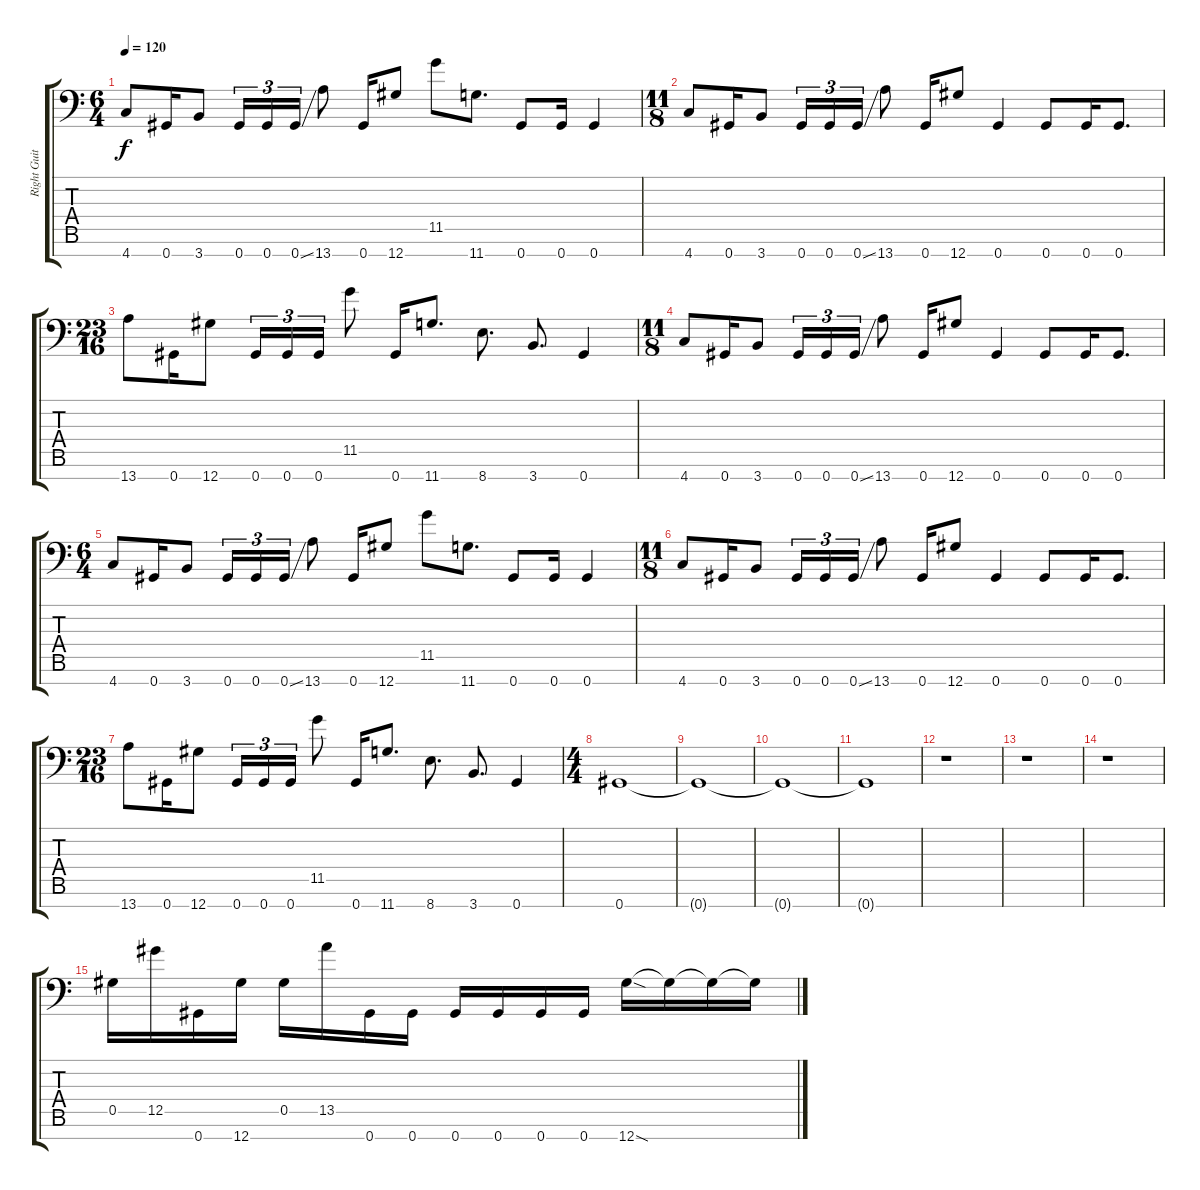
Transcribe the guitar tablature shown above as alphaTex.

\track ("Right Guitar" "Right Guit") {instrument distortionguitar}
\staff {score tabs}
\tuning (Eb4 Bb3 Gb3 Db3 Ab2 Eb2 Ab1) {hide}
\ts (6 4)
\tempo 120
\clef f4
\ks c
4.7.8{dy f} 0.7.16 3.7.8 0.7.16{tu (3 2)} 0.7.16{tu (3 2)} 0.7{ss}.16{tu (3 2)} 13.7.8 0.7.16 12.7.8 11.5.8 11.7.8{d} 0.7.8 0.7.16 0.7.4 |
\ts (11 8)
4.7.8 0.7.16 3.7.8 0.7.16{tu (3 2)} 0.7.16{tu (3 2)} 0.7{ss}.16{tu (3 2)} 13.7.8 0.7.16 12.7.8 0.7.4 0.7.8 0.7.16 0.7.8{d} |
\ts (23 16)
13.7.8 0.7.16 12.7.8 0.7.16{tu (3 2)} 0.7.16{tu (3 2)} 0.7.16{tu (3 2)} 11.5.8 0.7.16 11.7.8{d} 8.7.8{d} 3.7.8{d} 0.7.4 |
\ts (11 8)
4.7.8 0.7.16 3.7.8 0.7.16{tu (3 2)} 0.7.16{tu (3 2)} 0.7{ss}.16{tu (3 2)} 13.7.8 0.7.16 12.7.8 0.7.4 0.7.8 0.7.16 0.7.8{d} |
\ts (6 4)
4.7.8 0.7.16 3.7.8 0.7.16{tu (3 2)} 0.7.16{tu (3 2)} 0.7{ss}.16{tu (3 2)} 13.7.8 0.7.16 12.7.8 11.5.8 11.7.8{d} 0.7.8 0.7.16 0.7.4 |
\ts (11 8)
4.7.8 0.7.16 3.7.8 0.7.16{tu (3 2)} 0.7.16{tu (3 2)} 0.7{ss}.16{tu (3 2)} 13.7.8 0.7.16 12.7.8 0.7.4 0.7.8 0.7.16 0.7.8{d} |
\ts (23 16)
13.7.8 0.7.16 12.7.8 0.7.16{tu (3 2)} 0.7.16{tu (3 2)} 0.7.16{tu (3 2)} 11.5.8 0.7.16 11.7.8{d} 8.7.8{d} 3.7.8{d} 0.7.4 |
\ts (4 4)
0.7.1{volume 0} |
0.7{t}.1 |
0.7{t}.1 |
0.7{t}.1 |
r.1 |
r.1 |
r.1 |
0.5.16{volume 13} 12.5.16 0.7.16 12.7.16 0.5.16 13.5.16 0.7.16 0.7.16 0.7.16 0.7.16 0.7.16 0.7.16 12.7{sod}.16 12.7{t}.16 12.7{t}.16 12.7{t}.16
